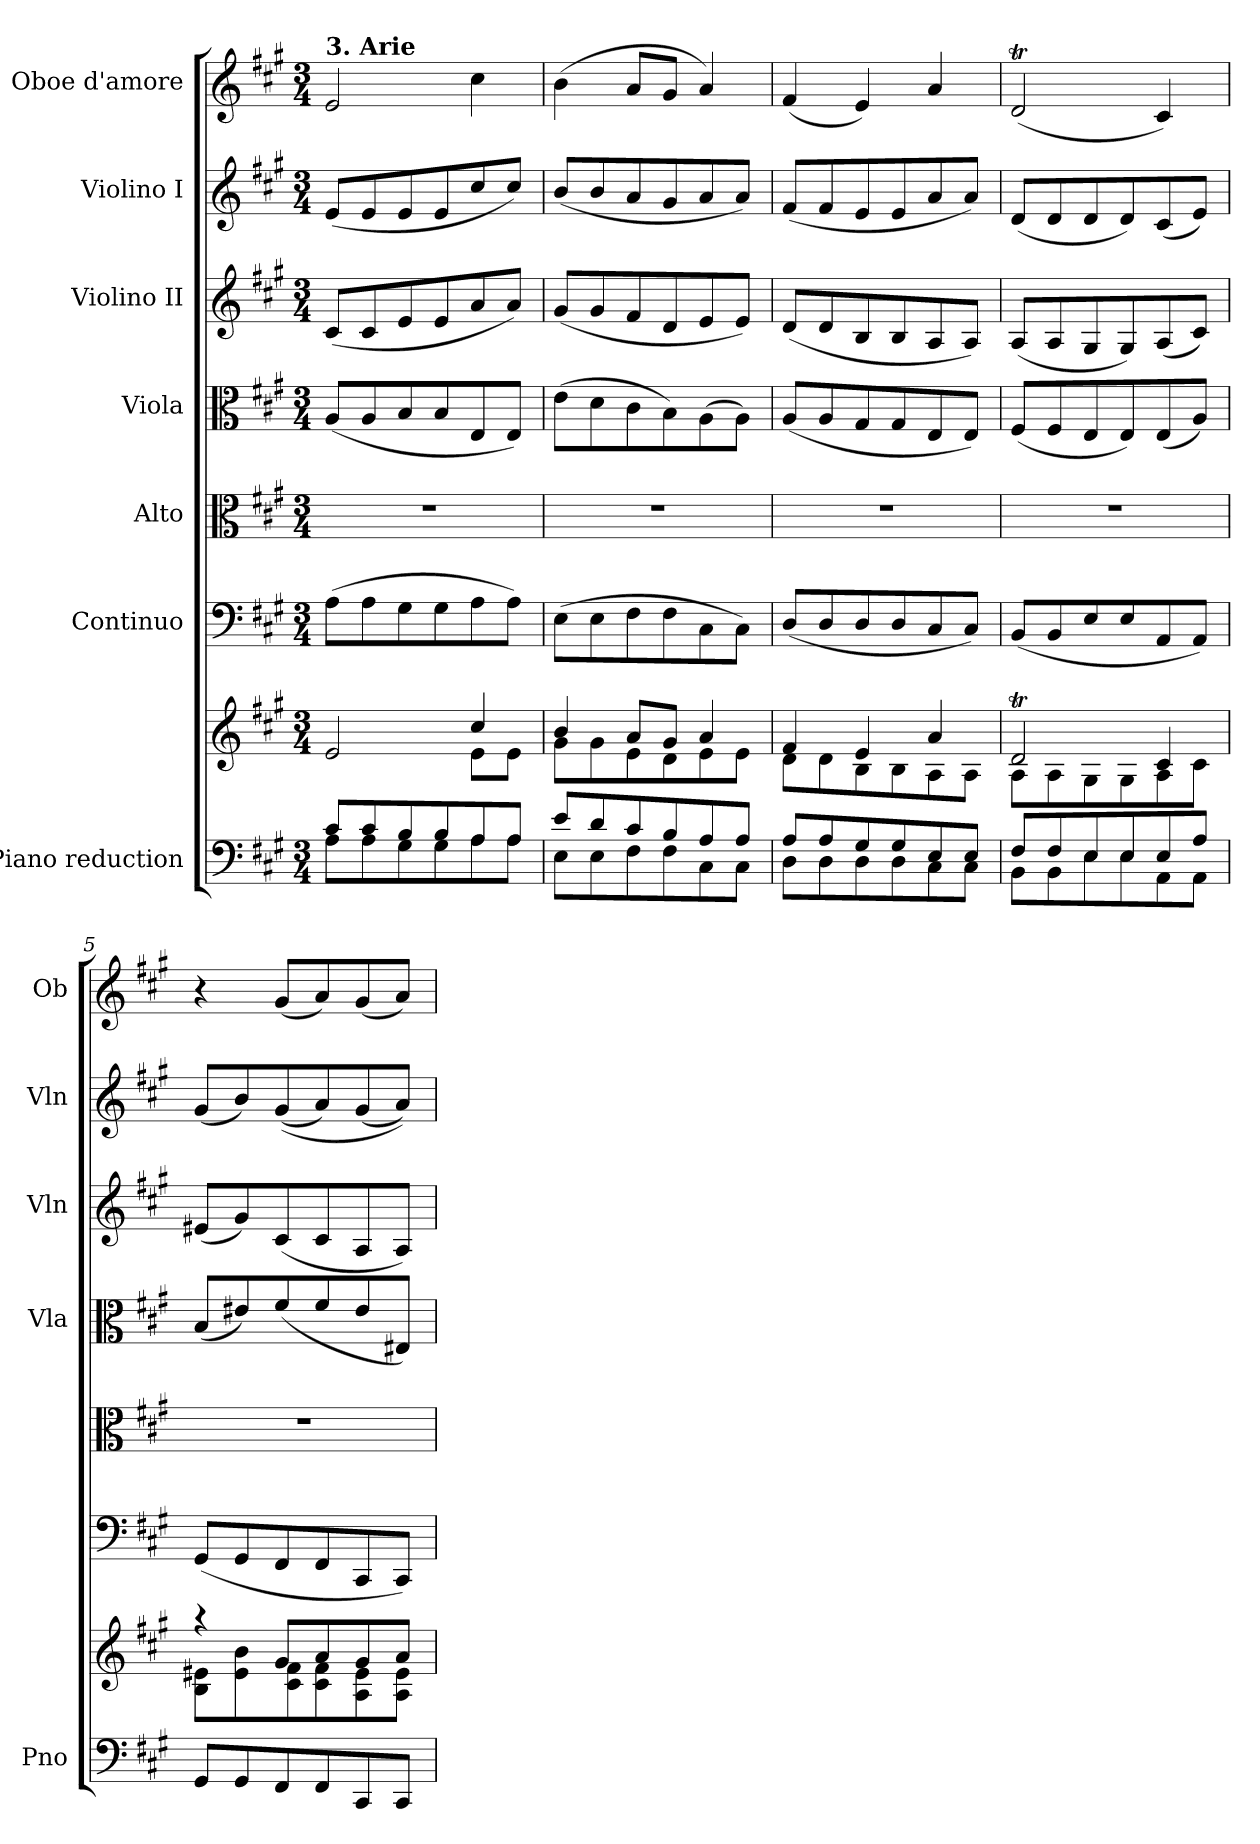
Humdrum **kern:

**kern	**kern	**kern	**kern	**kern	**kern	**kern	**kern
*part7	*part7	*part6	*part5	*part4	*part3	*part2	*part1
*staff8	*staff7	*staff6	*staff5	*staff4	*staff3	*staff2	*staff1
*I"Piano reduction	*	*I"Continuo	*I"Alto	*I"Viola	*I"Violino II	*I"Violino I	*I"Oboe d'amore
*I'Pno	*	*	*	*I'Vla	*I'Vln	*I'Vln	*I'Ob
*clefF4	*clefG2	*clefF4	*clefC3	*clefC3	*clefG2	*clefG2	*clefG2
*k[f#c#g#]	*k[f#c#g#]	*k[f#c#g#]	*k[f#c#g#]	*k[f#c#g#]	*k[f#c#g#]	*k[f#c#g#]	*k[f#c#g#]
*M3/4	*M3/4	*M3/4	*M3/4	*M3/4	*M3/4	*M3/4	*M3/4
*MM80	*MM80	*MM80	*MM80	*MM80	*MM80	*MM80	*MM80
=1	=1	=1	=1	=1	=1	=1	=1
*^	*^	*	*	*	*	*	*
!	!	!	!	!	!	!	!	!	!LO:TX:a:B:t=3. Arie
8c#/L	8A\L	2e/	2ryy	(>8A\L	2.r	(<8A/L	(<8c#/L	(<8e/L	2e/
8c#/	8A\	.	.	8A\	.	8A/	8c#/	8e/	.
8B/	8G#\	.	.	8G#\	.	8B/	8e/	8e/	.
8B/	8G#\	.	.	8G#\	.	8B/	8e/	8e/	.
8A/	8A\	4cc#/	8e\L	8A\	.	8E/	8a/	8cc#/	4cc#\
8A/J	8A\J	.	8e\J	8A\J)	.	8E/J)	8a/J)	8cc#/J)	.
=2	=2	=2	=2	=2	=2	=2	=2	=2	=2
8e/L	8E\L	4b/	8g#\L	(>8E\L	2.r	(>8e\L	(<8g#/L	(<8b/L	(>4b\
8d/	8E\	.	8g#\	8E\	.	8d\	8g#/	8b/	.
8c#/	8F#\	8a/L	8e\	8F#\	.	8c#\	8f#/	8a/	8a/L
8B/	8F#\	8g#/J	8d\	8F#\	.	8B\)	8d/	8g#/	8g#/J
8A/	8C#\	4a/	8e\	8C#\	.	(>8A\	8e/	8a/	4a/)
8A/J	8C#\J	.	8e\J	8C#\J)	.	8A\J)	8e/J)	8a/J)	.
=3	=3	=3	=3	=3	=3	=3	=3	=3	=3
8A/L	8D\L	4f#/	8d\L	(<8D/L	2.r	(<8A/L	(<8d/L	(<8f#/L	(<4f#/
8A/	8D\	.	8d\	8D/	.	8A/	8d/	8f#/	.
8G#/	8D\	4e/	8B\	8D/	.	8G#/	8B/	8e/	4e/)
8G#/	8D\	.	8B\	8D/	.	8G#/	8B/	8e/	.
8E/	8C#\	4a/	8A\	8C#/	.	8E/	8A/	8a/	4a/
8E/J	8C#\J	.	8A\J	8C#/J)	.	8E/J)	8A/J)	8a/J)	.
=4	=4	=4	=4	=4	=4	=4	=4	=4	=4
8F#/L	8BB\L	2dT/	8A\L	(<8BB/L	2.r	(<8F#/L	(<8A/L	(<8d/L	(<2dT/
8F#/	8BB\	.	8A\	8BB/	.	8F#/	8A/	8d/	.
8E/	8E\	.	8G#\	8E/	.	8E/	8G#/	8d/	.
8E/	8E\	.	8G#\	8E/	.	8E/)	8G#/)	8d/)	.
8E/	8AA\	4c#/	8A\	8AA/	.	(<8E/	(<8A/	(<8c#/	4c#/)
8A/J	8AA\J	.	8c#\J	8AA/J)	.	8A/J)	8c#/J)	8e/J)	.
*v	*v	*	*	*	*	*	*	*	*
=5	=5	=5	=5	=5	=5	=5	=5	=5
8GG#/L	4r	8B\ 8e#X\L	(<8GG#/L	2.r	(<8B/L	(<8e#X/L	(<8g#/L	4r
8GG#/	.	8e#\ 8b\	8GG#/	.	8e#X/)	8g#/)	8b/)	.
8FF#/	8g#/L	8c#\ 8f#\	8FF#/	.	(<8f#/	(<8c#/	(<(<8g#/	(<8g#/L
8FF#/	8a/	8c#\ 8f#\	8FF#/	.	8f#/	8c#/	8a/)	8a/)
8CC#/	8g#/	8A\ 8e#\	8CC#/	.	8e#/	8A/	(<8g#/	(<8g#/
8CC#/J	8a/J	8A\ 8e#\J	8CC#/J)	.	8E#X/J)	8A/J)	8a/J))	8a/J)
*	*v	*v	*	*	*	*	*	*
=	=	=	=	=	=	=	=
*-	*-	*-	*-	*-	*-	*-	*-
